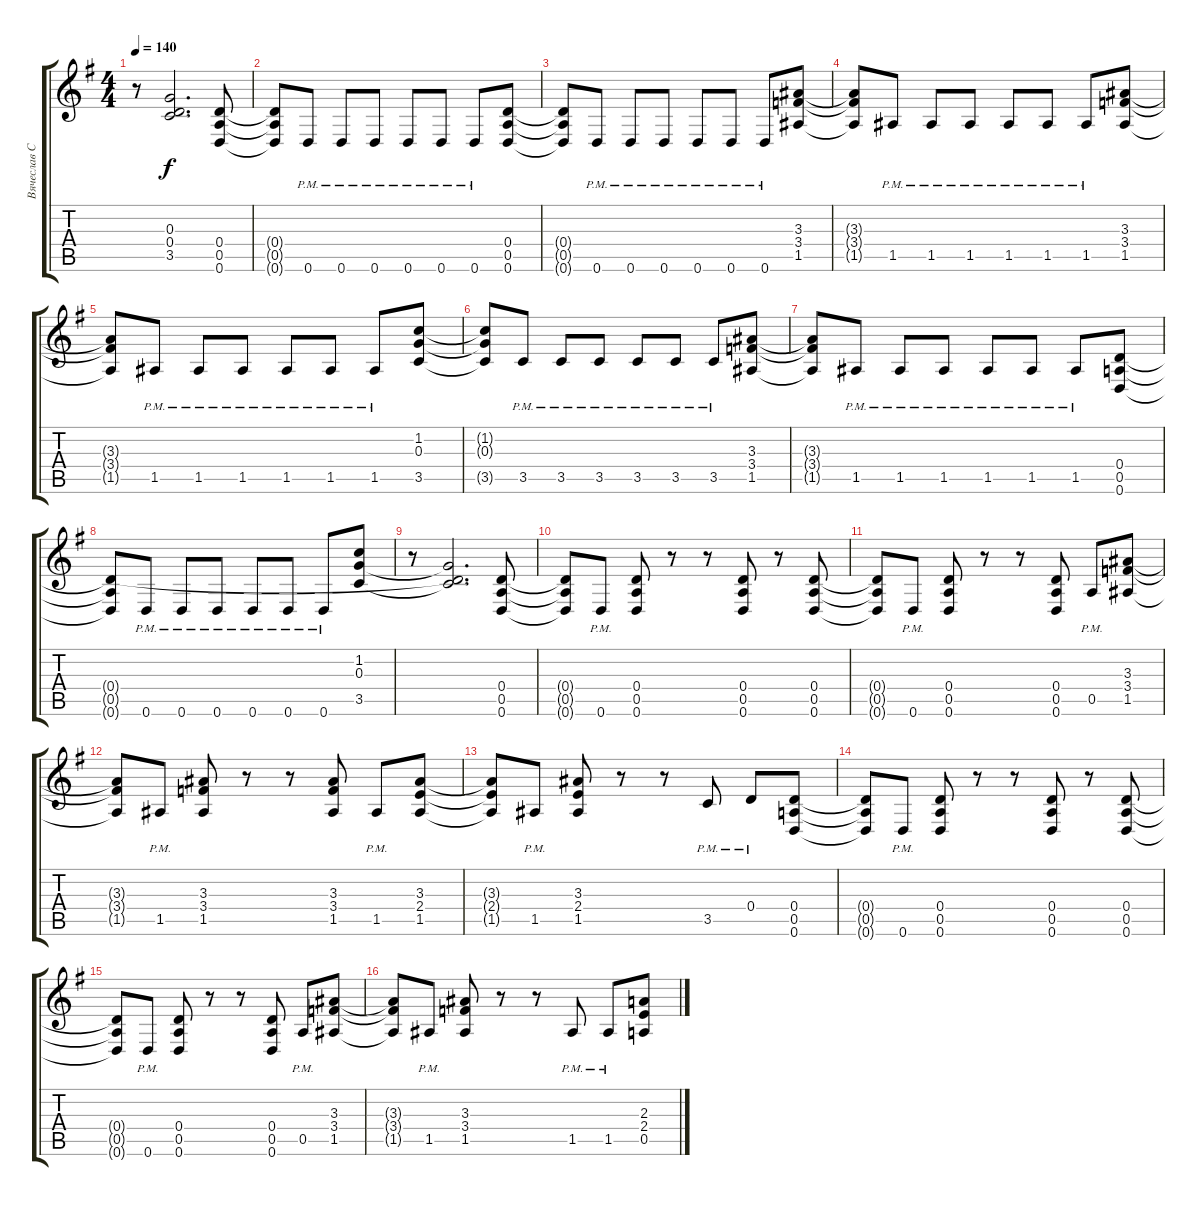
\track ("Вячеслав Селин" "Вячеслав С") {instrument distortionguitar}
\staff {score tabs}
\tuning (E4 B3 G3 D3 A2 D2) {hide}
\ts (4 4)
\tempo 140
\clef g2
\ks g
r.8{dy f} (0.3{t} 0.4{t} 3.5{t}).2{d} (0.4 0.5 0.6).8 |
(0.4{t} 0.5{t} 0.6{t}).8 0.6{pm}.8 0.6{pm}.8 0.6{pm}.8 0.6{pm}.8 0.6{pm}.8 0.6{pm}.8 (0.4 0.5 0.6).8 |
(0.4{t} 0.5{t} 0.6{t}).8 0.6{pm}.8 0.6{pm}.8 0.6{pm}.8 0.6{pm}.8 0.6{pm}.8 0.6{pm}.8 (3.3 3.4 1.5).8 |
(3.3{t} 3.4{t} 1.5{t}).8 1.5{pm}.8 1.5{pm}.8 1.5{pm}.8 1.5{pm}.8 1.5{pm}.8 1.5{pm}.8 (3.3 3.4 1.5).8 |
(3.3{t} 3.4{t} 1.5{t}).8 1.5{pm}.8 1.5{pm}.8 1.5{pm}.8 1.5{pm}.8 1.5{pm}.8 1.5{pm}.8 (1.2 0.3 3.5).8 |
(1.2{t} 0.3{t} 3.5{t}).8 3.5{pm}.8 3.5{pm}.8 3.5{pm}.8 3.5{pm}.8 3.5{pm}.8 3.5{pm}.8 (3.3 3.4 1.5).8 |
(3.3{t} 3.4{t} 1.5{t}).8 1.5{pm}.8 1.5{pm}.8 1.5{pm}.8 1.5{pm}.8 1.5{pm}.8 1.5{pm}.8 (0.4 0.5 0.6).8 |
(0.4{t} 0.5{t} 0.6{t}).8 0.6{pm}.8 0.6{pm}.8 0.6{pm}.8 0.6{pm}.8 0.6{pm}.8 0.6{pm}.8 (1.2 0.3 3.5).8 |
r.8 (0.3{t} 0.4{t} 3.5{t}).2{d} (0.4 0.5 0.6).8 |
(0.4{t} 0.5{t} 0.6{t}).8 0.6{pm}.8 (0.4 0.5 0.6).8 r.8 r.8 (0.4 0.5 0.6).8 r.8 (0.4 0.5 0.6).8 |
(0.4{t} 0.5{t} 0.6{t}).8 0.6{pm}.8 (0.4 0.5 0.6).8 r.8 r.8 (0.4 0.5 0.6).8 0.5{pm}.8 (3.3 3.4 1.5).8 |
(3.3{t} 3.4{t} 1.5{t}).8 1.5{pm}.8 (3.3 3.4 1.5).8 r.8 r.8 (3.3 3.4 1.5).8 1.5{pm}.8 (3.3 2.4 1.5).8 |
(3.3{t} 2.4{t} 1.5{t}).8 1.5{pm}.8 (3.3 2.4 1.5).8 r.8 r.8 3.5{pm}.8 0.4{pm}.8 (0.4 0.5 0.6).8 |
(0.4{t} 0.5{t} 0.6{t}).8 0.6{pm}.8 (0.4 0.5 0.6).8 r.8 r.8 (0.4 0.5 0.6).8 r.8 (0.4 0.5 0.6).8 |
(0.4{t} 0.5{t} 0.6{t}).8 0.6{pm}.8 (0.4 0.5 0.6).8 r.8 r.8 (0.4 0.5 0.6).8 0.5{pm}.8 (3.3 3.4 1.5).8 |
(3.3{t} 3.4{t} 1.5{t}).8 1.5{pm}.8 (3.3 3.4 1.5).8 r.8 r.8 1.5{pm}.8 1.5{pm}.8 (2.3 2.4 0.5).8
